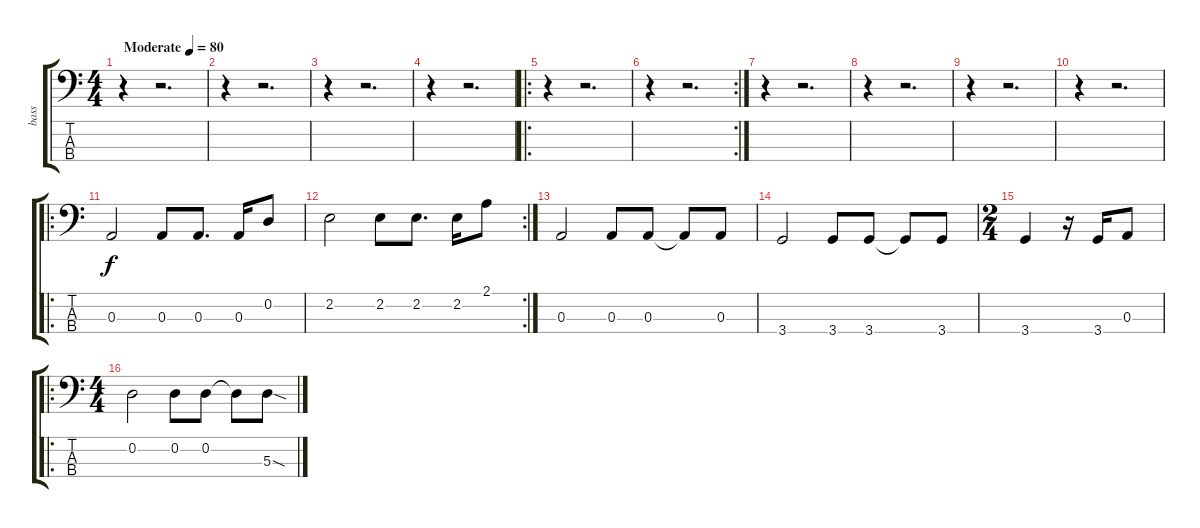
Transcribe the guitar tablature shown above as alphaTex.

\track ("bass" "bass") {instrument electricbassfinger}
\staff {score tabs}
\tuning (G2 D2 A1 E1) {hide}
\ts (4 4)
\tempo (80 "Moderate")
\clef f4
\ks c
r.4{dy f instrument electricbassfinger} r.2{d} |
r.4 r.2{d} |
r.4 r.2{d} |
r.4 r.2{d} |
\ro
r.4 r.2{d} |
\rc 2
r.4 r.2{d} |
r.4 r.2{d} |
r.4 r.2{d} |
r.4 r.2{d} |
r.4 r.2{d} |
\ro
0.3.2 0.3.8 0.3.8{d} 0.3.16 0.2.8 |
\rc 2
2.2.2 2.2.8 2.2.8{d} 2.2.16 2.1.8 |
0.3.2 0.3.8 0.3.8 0.3{t}.8 0.3.8 |
3.4.2 3.4.8 3.4.8 3.4{t}.8 3.4.8 |
\ts (2 4)
3.4.4 r.16 3.4.16 0.3.8 |
\ro
\ts (4 4)
0.2.2 0.2.8 0.2.8 0.2{t}.8 5.3{sod}.8
